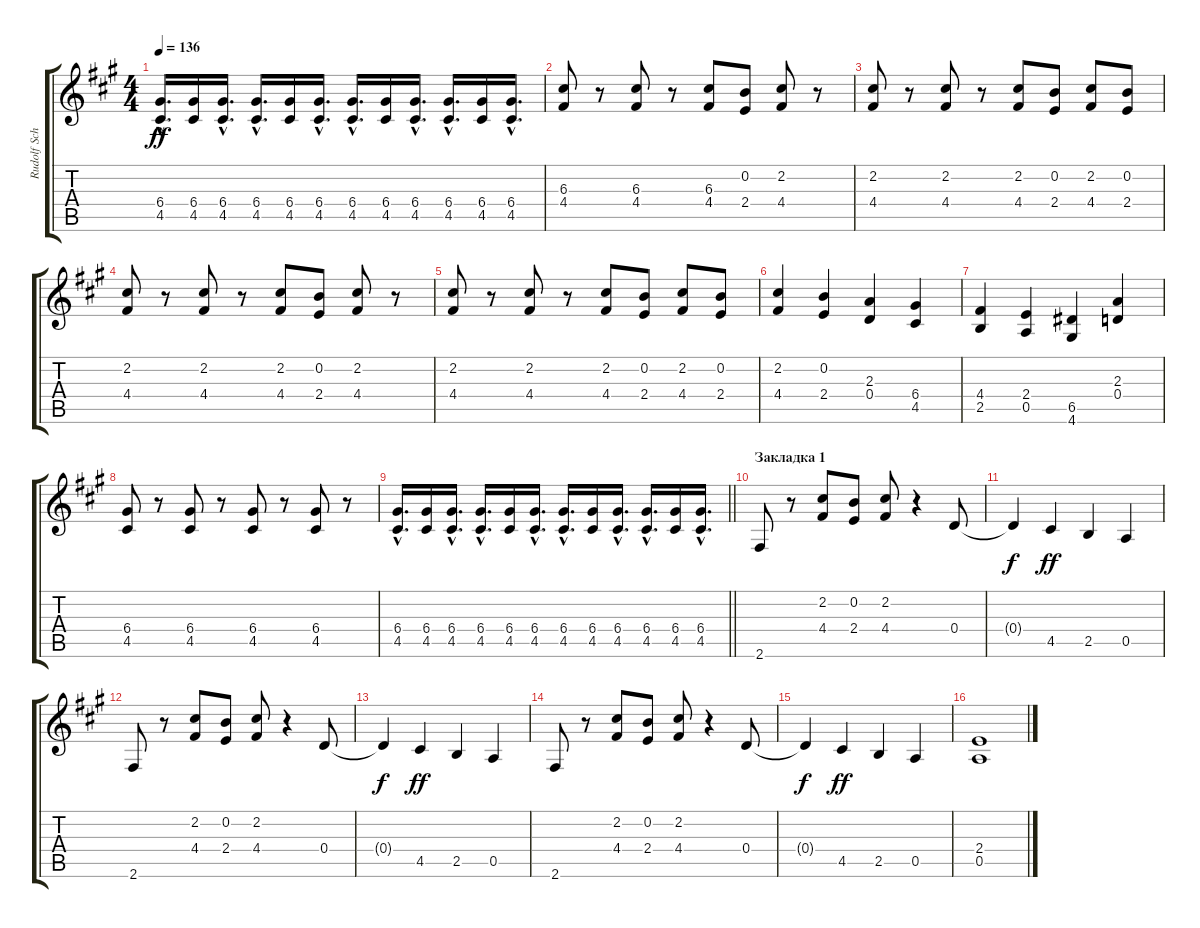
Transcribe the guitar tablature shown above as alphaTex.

\track ("Rudolf Schenker" "Rudolf Sch") {instrument overdrivenguitar}
\staff {score tabs}
\tuning (E4 B3 G3 D3 A2 E2) {hide}
\ts (4 4)
\tempo 136
\clef g2
\ks a
(6.4{hac} 4.5{hac}).16{d dy ff} (6.4 4.5).16 (6.4{hac} 4.5{hac}).16{d} (6.4{hac} 4.5{hac}).16{d} (6.4 4.5).16 (6.4{hac} 4.5{hac}).16{d} (6.4{hac} 4.5{hac}).16{d} (6.4 4.5).16 (6.4{hac} 4.5{hac}).16{d} (6.4{hac} 4.5{hac}).16{d} (6.4 4.5).16 (6.4{hac} 4.5{hac}).16{d} |
(6.3 4.4).8 r.8 (6.3 4.4).8 r.8 (6.3 4.4).8 (0.2 2.4).8 (2.2 4.4).8 r.8 |
(2.2 4.4).8 r.8 (2.2 4.4).8 r.8 (2.2 4.4).8 (0.2 2.4).8 (2.2 4.4).8 (0.2 2.4).8 |
(2.2 4.4).8 r.8 (2.2 4.4).8 r.8 (2.2 4.4).8 (0.2 2.4).8 (2.2 4.4).8 r.8 |
(2.2 4.4).8 r.8 (2.2 4.4).8 r.8 (2.2 4.4).8 (0.2 2.4).8 (2.2 4.4).8 (0.2 2.4).8 |
(2.2 4.4).4 (0.2 2.4).4 (2.3 0.4).4 (6.4 4.5).4 |
(4.4 2.5).4 (2.4 0.5).4 (6.5 4.6).4 (2.3 0.4).4 |
(6.4 4.5).8 r.8 (6.4 4.5).8 r.8 (6.4 4.5).8 r.8 (6.4 4.5).8 r.8 |
\barLineRight lightlight
(6.4{hac} 4.5{hac}).16{d} (6.4 4.5).16 (6.4{hac} 4.5{hac}).16{d} (6.4{hac} 4.5{hac}).16{d} (6.4 4.5).16 (6.4{hac} 4.5{hac}).16{d} (6.4{hac} 4.5{hac}).16{d} (6.4 4.5).16 (6.4{hac} 4.5{hac}).16{d} (6.4{hac} 4.5{hac}).16{d} (6.4 4.5).16 (6.4{hac} 4.5{hac}).16{d} |
\section ("" "Закладка 1")
2.6.8 r.8 (2.2 4.4).8 (0.2 2.4).8 (2.2 4.4).8 r.4 0.4.8 |
0.4{t}.4{dy f} 4.5.4{dy ff} 2.5.4 0.5.4 |
2.6.8 r.8 (2.2 4.4).8 (0.2 2.4).8 (2.2 4.4).8 r.4 0.4.8 |
0.4{t}.4{dy f} 4.5.4{dy ff} 2.5.4 0.5.4 |
2.6.8 r.8 (2.2 4.4).8 (0.2 2.4).8 (2.2 4.4).8 r.4 0.4.8 |
0.4{t}.4{dy f} 4.5.4{dy ff} 2.5.4 0.5.4 |
(2.4 0.5).1
